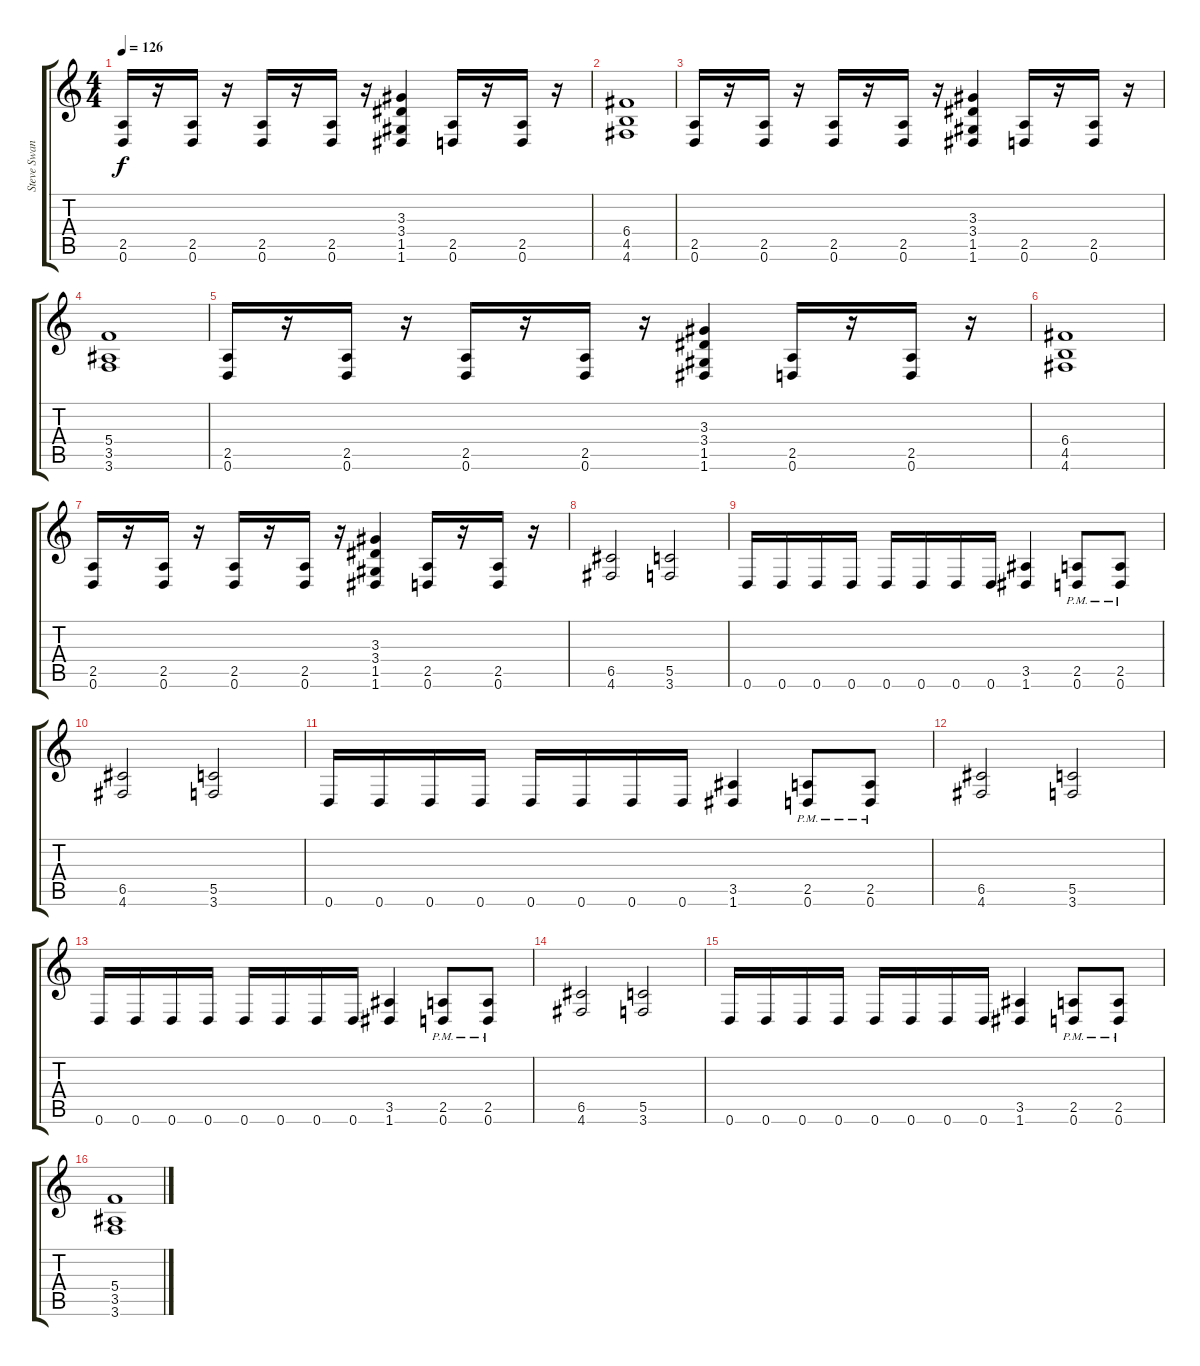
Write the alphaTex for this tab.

\track ("Steve Swanson (Rythm Guitar+Solo)" "Steve Swan") {instrument overdrivenguitar}
\staff {score tabs}
\tuning (D4 A3 F3 C3 G2 D2) {hide}
\ts (4 4)
\tempo 126
\clef g2
\ks c
(2.5 0.6).16{dy f} r.16 (2.5 0.6).16 r.16 (2.5 0.6).16 r.16 (2.5 0.6).16 r.16 (3.3 3.4 1.5 1.6).4 (2.5 0.6).16 r.16 (2.5 0.6).16 r.16 |
(6.4 4.5 4.6).1 |
(2.5 0.6).16 r.16 (2.5 0.6).16 r.16 (2.5 0.6).16 r.16 (2.5 0.6).16 r.16 (3.3 3.4 1.5 1.6).4 (2.5 0.6).16 r.16 (2.5 0.6).16 r.16 |
(5.4 3.5 3.6).1 |
(2.5 0.6).16 r.16 (2.5 0.6).16 r.16 (2.5 0.6).16 r.16 (2.5 0.6).16 r.16 (3.3 3.4 1.5 1.6).4 (2.5 0.6).16 r.16 (2.5 0.6).16 r.16 |
(6.4 4.5 4.6).1 |
(2.5 0.6).16 r.16 (2.5 0.6).16 r.16 (2.5 0.6).16 r.16 (2.5 0.6).16 r.16 (3.3 3.4 1.5 1.6).4 (2.5 0.6).16 r.16 (2.5 0.6).16 r.16 |
(6.5 4.6).2 (5.5 3.6).2 |
0.6.16 0.6.16 0.6.16 0.6.16 0.6.16 0.6.16 0.6.16 0.6.16 (3.5 1.6).4 (2.5{pm} 0.6{pm}).8 (2.5{pm} 0.6{pm}).8 |
(6.5 4.6).2 (5.5 3.6).2 |
0.6.16 0.6.16 0.6.16 0.6.16 0.6.16 0.6.16 0.6.16 0.6.16 (3.5 1.6).4 (2.5{pm} 0.6{pm}).8 (2.5{pm} 0.6{pm}).8 |
(6.5 4.6).2 (5.5 3.6).2 |
0.6.16 0.6.16 0.6.16 0.6.16 0.6.16 0.6.16 0.6.16 0.6.16 (3.5 1.6).4 (2.5{pm} 0.6{pm}).8 (2.5{pm} 0.6{pm}).8 |
(6.5 4.6).2 (5.5 3.6).2 |
0.6.16 0.6.16 0.6.16 0.6.16 0.6.16 0.6.16 0.6.16 0.6.16 (3.5 1.6).4 (2.5{pm} 0.6{pm}).8 (2.5{pm} 0.6{pm}).8 |
(5.4 3.5 3.6).1
